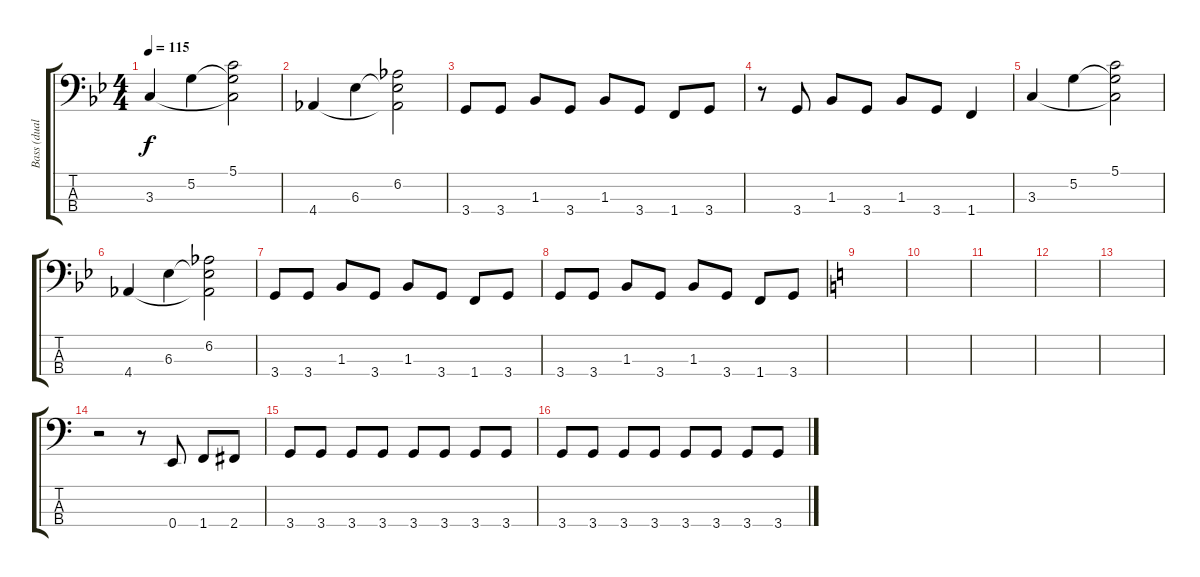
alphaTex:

\track ("Bass (dual)" "Bass (dual") {instrument electricbasspick}
\staff {score tabs}
\tuning (G2 D2 A1 E1) {hide}
\ts (4 4)
\tempo 115
\clef f4
\ks bb
3.3.4{dy f} 5.2.4 (5.1 5.2{t} 3.3{t}).2 |
4.4.4 6.3.4 (6.2 6.3{t} 4.4{t}).2 |
3.4.8 3.4.8 1.3.8 3.4.8 1.3.8 3.4.8 1.4.8 3.4.8 |
r.8 3.4.8 1.3.8 3.4.8 1.3.8 3.4.8 1.4.4 |
3.3.4 5.2.4 (5.1 5.2{t} 3.3{t}).2 |
4.4.4 6.3.4 (6.2 6.3{t} 4.4{t}).2 |
3.4.8 3.4.8 1.3.8 3.4.8 1.3.8 3.4.8 1.4.8 3.4.8 |
3.4.8 3.4.8 1.3.8 3.4.8 1.3.8 3.4.8 1.4.8 3.4.8 |
\ks c
|
|
|
|
|
r.2 r.8 0.4.8 1.4.8 2.4.8 |
3.4.8 3.4.8 3.4.8 3.4.8 3.4.8 3.4.8 3.4.8 3.4.8 |
3.4.8 3.4.8 3.4.8 3.4.8 3.4.8 3.4.8 3.4.8 3.4.8
